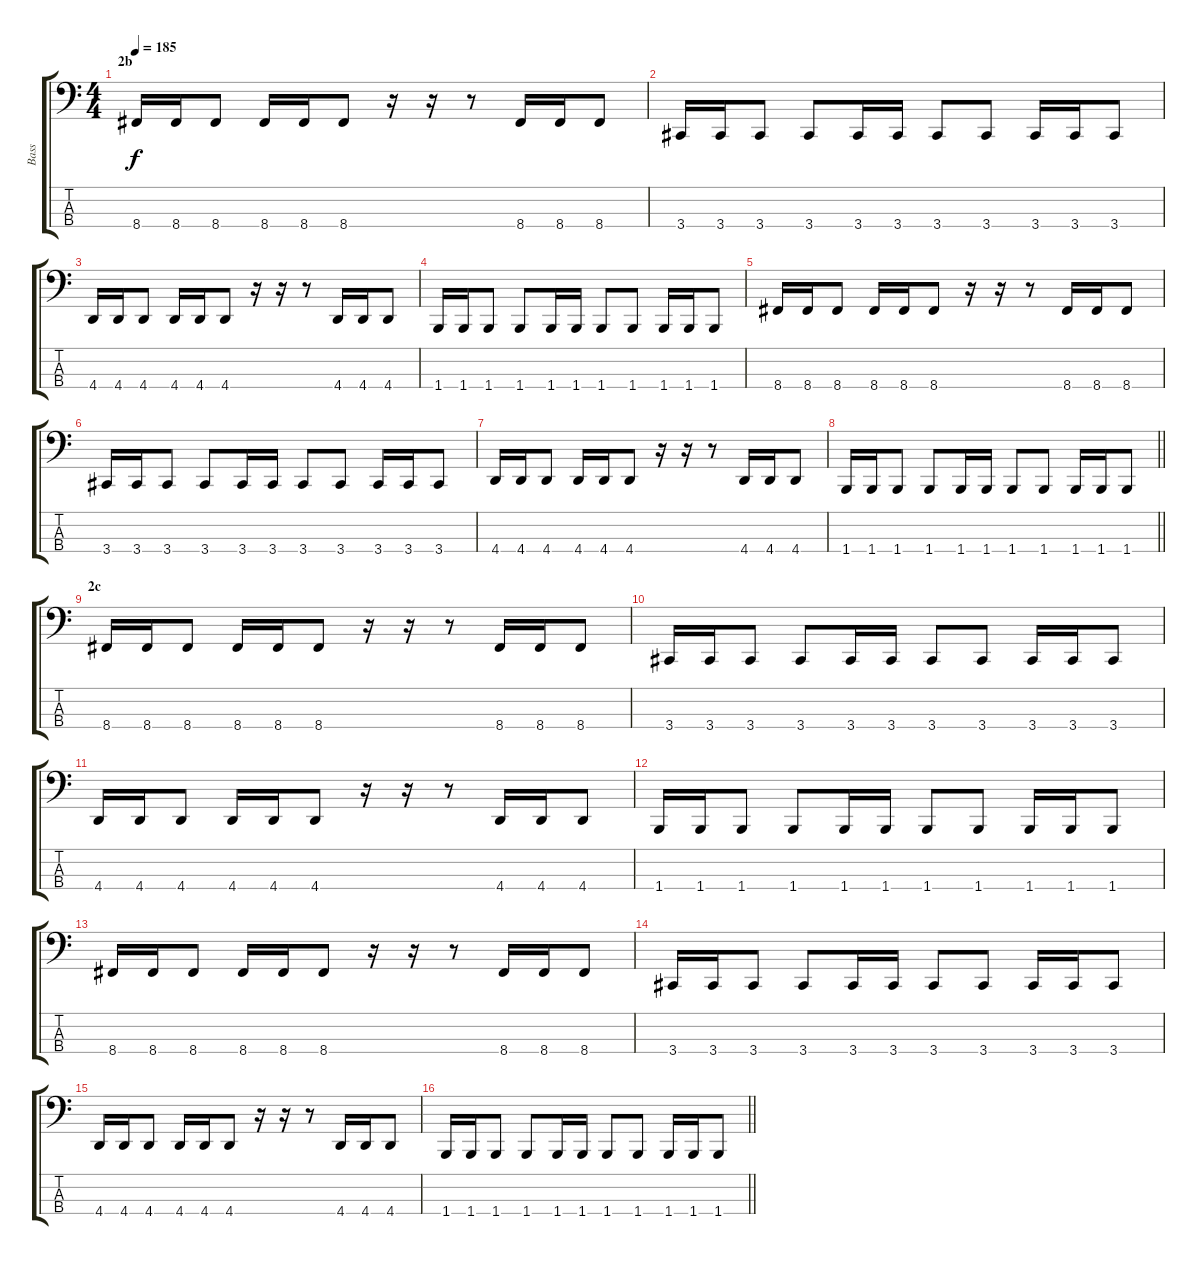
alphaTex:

\track ("Bass" "Bass") {instrument electricbassfinger}
\staff {score tabs}
\tuning (Eb2 Bb1 F1 Bb0) {hide}
\ts (4 4)
\section ("" "2b")
\tempo 185
\clef f4
\ks c
8.4.16{dy f} 8.4.16 8.4.8 8.4.16 8.4.16 8.4.8 r.16 r.16 r.8 8.4.16 8.4.16 8.4.8 |
3.4.16 3.4.16 3.4.8 3.4.8 3.4.16 3.4.16 3.4.8 3.4.8 3.4.16 3.4.16 3.4.8 |
4.4.16 4.4.16 4.4.8 4.4.16 4.4.16 4.4.8 r.16 r.16 r.8 4.4.16 4.4.16 4.4.8 |
1.4.16 1.4.16 1.4.8 1.4.8 1.4.16 1.4.16 1.4.8 1.4.8 1.4.16 1.4.16 1.4.8 |
8.4.16 8.4.16 8.4.8 8.4.16 8.4.16 8.4.8 r.16 r.16 r.8 8.4.16 8.4.16 8.4.8 |
3.4.16 3.4.16 3.4.8 3.4.8 3.4.16 3.4.16 3.4.8 3.4.8 3.4.16 3.4.16 3.4.8 |
4.4.16 4.4.16 4.4.8 4.4.16 4.4.16 4.4.8 r.16 r.16 r.8 4.4.16 4.4.16 4.4.8 |
\barLineRight lightlight
1.4.16 1.4.16 1.4.8 1.4.8 1.4.16 1.4.16 1.4.8 1.4.8 1.4.16 1.4.16 1.4.8 |
\section ("" "2c")
8.4.16 8.4.16 8.4.8 8.4.16 8.4.16 8.4.8 r.16 r.16 r.8 8.4.16 8.4.16 8.4.8 |
3.4.16 3.4.16 3.4.8 3.4.8 3.4.16 3.4.16 3.4.8 3.4.8 3.4.16 3.4.16 3.4.8 |
4.4.16 4.4.16 4.4.8 4.4.16 4.4.16 4.4.8 r.16 r.16 r.8 4.4.16 4.4.16 4.4.8 |
1.4.16 1.4.16 1.4.8 1.4.8 1.4.16 1.4.16 1.4.8 1.4.8 1.4.16 1.4.16 1.4.8 |
8.4.16 8.4.16 8.4.8 8.4.16 8.4.16 8.4.8 r.16 r.16 r.8 8.4.16 8.4.16 8.4.8 |
3.4.16 3.4.16 3.4.8 3.4.8 3.4.16 3.4.16 3.4.8 3.4.8 3.4.16 3.4.16 3.4.8 |
4.4.16 4.4.16 4.4.8 4.4.16 4.4.16 4.4.8 r.16 r.16 r.8 4.4.16 4.4.16 4.4.8 |
\barLineRight lightlight
1.4.16 1.4.16 1.4.8 1.4.8 1.4.16 1.4.16 1.4.8 1.4.8 1.4.16 1.4.16 1.4.8
